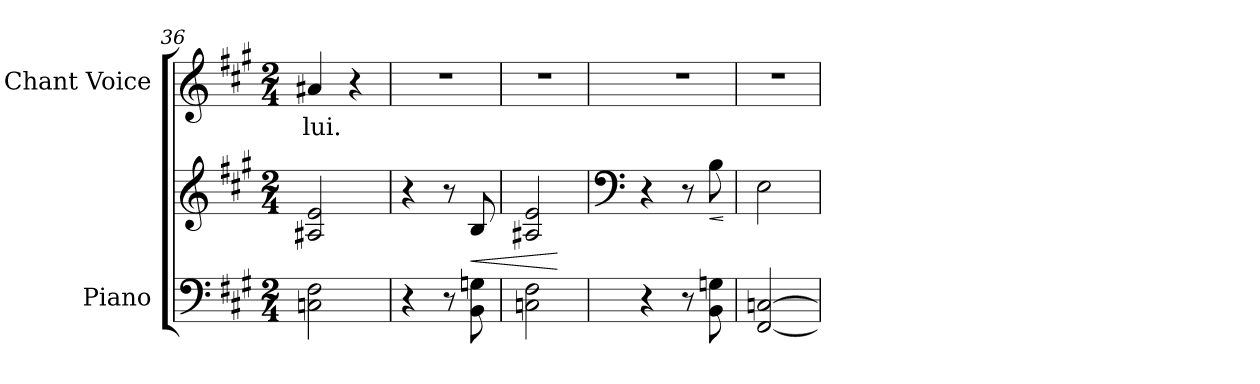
**kern	**kern	**dynam	**kern	**text
*part2	*part2	*part2	*part1	*part1
*staff3	*staff2	*staff2/3	*staff1	*staff1
*I"Piano	*	*	*I"Chant Voice	*
*I'Pno	*	*	*	*
*clefF4	*clefG2	*	*clefG2	*
*k[f#c#g#]	*k[f#c#g#]	*	*k[f#c#g#]	*
*M2/4	*M2/4	*	*M2/4	*
=36	=36	=36	=36	=36
!	!	!	!	!LO:LY:b
2Cn\ 2F#\	2A#X/ 2e/	.	4a#X/	lui.
.	.	.	4r	.
!!LO:LB:g=z
=37	=37	=37	=37	=37
4r	4r	.	2r	.
8r	8r	.	.	.
!	!	!LO:HP:b	!	!
8BB\ 8Gn\	8B/	<	.	.
=38	=38	=38	=38	=38
2Cn\ 2F#\	2A#X/ 2e/	.	2r	.
.	.	[	.	.
=39	=39	=39	=39	=39
*	*clefF4	*	*	*
4r	4r	.	2r	.
8r	8r	.	.	.
!	!	!LO:HP:b	!	!
8BB\ 8Gn\	8B\	<	.	.
.	.	[	.	.
=40	=40	=40	=40	=40
[2FF#/ [2Cn/	2E\	.	2r	.
=	=	=	=	=
*-	*-	*-	*-	*-
